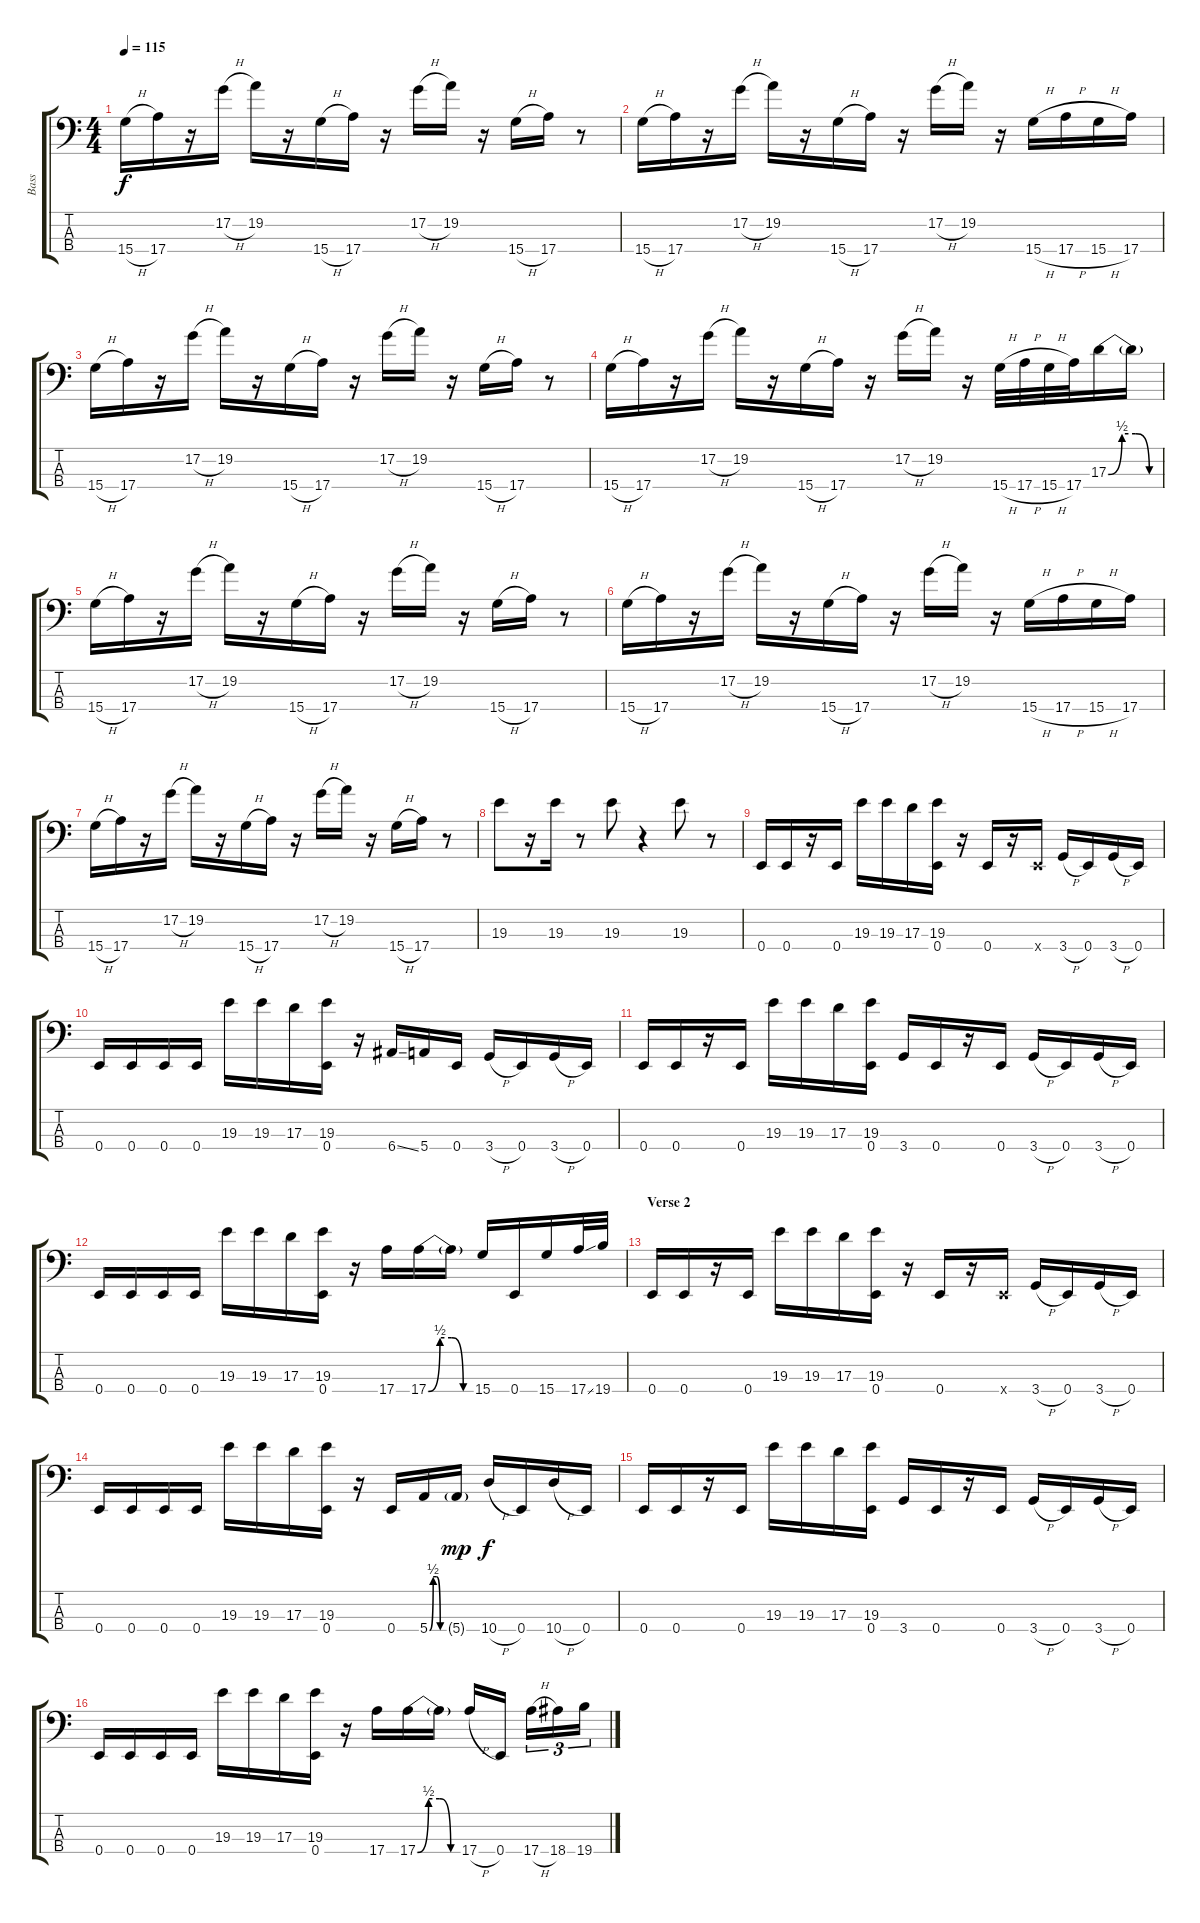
\track ("Bass" "Bass") {instrument electricbassfinger}
\staff {score tabs}
\tuning (G2 D2 A1 E1) {hide}
\ts (4 4)
\tempo 115
\clef f4
\ks c
15.4{h}.16{dy f} 17.4.16 r.16 17.2{h}.16 19.2.16 r.16 15.4{h}.16 17.4.16 r.16 17.2{h}.16 19.2.16 r.16 15.4{h}.16 17.4.16 r.8 |
15.4{h}.16 17.4.16 r.16 17.2{h}.16 19.2.16 r.16 15.4{h}.16 17.4.16 r.16 17.2{h}.16 19.2.16 r.16 15.4{h}.16 17.4{h}.16 15.4{h}.16 17.4.16 |
15.4{h}.16 17.4.16 r.16 17.2{h}.16 19.2.16 r.16 15.4{h}.16 17.4.16 r.16 17.2{h}.16 19.2.16 r.16 15.4{h}.16 17.4.16 r.8 |
15.4{h}.16 17.4.16 r.16 17.2{h}.16 19.2.16 r.16 15.4{h}.16 17.4.16 r.16 17.2{h}.16 19.2.16 r.16 15.4{h}.32 17.4{h}.32 15.4{h}.32 17.4.32 17.3{be (custom 0 0 15 2 30 2 45 0 60 0)}.16 17.3{t}.16 |
15.4{h}.16 17.4.16 r.16 17.2{h}.16 19.2.16 r.16 15.4{h}.16 17.4.16 r.16 17.2{h}.16 19.2.16 r.16 15.4{h}.16 17.4.16 r.8 |
15.4{h}.16 17.4.16 r.16 17.2{h}.16 19.2.16 r.16 15.4{h}.16 17.4.16 r.16 17.2{h}.16 19.2.16 r.16 15.4{h}.16 17.4{h}.16 15.4{h}.16 17.4.16 |
15.4{h}.16 17.4.16 r.16 17.2{h}.16 19.2.16 r.16 15.4{h}.16 17.4.16 r.16 17.2{h}.16 19.2.16 r.16 15.4{h}.16 17.4.16 r.8 |
19.3.8 r.16 19.3.16 r.8 19.3.8 r.4 19.3.8 r.8 |
0.4.16 0.4.16 r.16 0.4.16 19.3.16 19.3.16 17.3.16 (19.3 0.4).16 r.16 0.4.16 r.16 0.4{x}.16 3.4{h}.16 0.4.16 3.4{h}.16 0.4.16 |
0.4.16 0.4.16 0.4.16 0.4.16 19.3.16 19.3.16 17.3.16 (19.3 0.4).16 r.16 6.4{ss}.16 5.4.16 0.4.16 3.4{h}.16 0.4.16 3.4{h}.16 0.4.16 |
0.4.16 0.4.16 r.16 0.4.16 19.3.16 19.3.16 17.3.16 (19.3 0.4).16 3.4.16 0.4.16 r.16 0.4.16 3.4{h}.16 0.4.16 3.4{h}.16 0.4.16 |
0.4.16 0.4.16 0.4.16 0.4.16 19.3.16 19.3.16 17.3.16 (19.3 0.4).16 r.16 17.4.16 17.4{be (custom 0 0 15 2 30 2 45 0 60 0)}.16 17.4{t}.16 15.4.16 0.4.16 15.4.16 17.4{ss}.32 19.4.32 |
\section ("" "Verse 2")
0.4.16 0.4.16 r.16 0.4.16 19.3.16 19.3.16 17.3.16 (19.3 0.4).16 r.16 0.4.16 r.16 0.4{x}.16 3.4{h}.16 0.4.16 3.4{h}.16 0.4.16 |
0.4.16 0.4.16 0.4.16 0.4.16 19.3.16 19.3.16 17.3.16 (19.3 0.4).16 r.16 0.4.16 5.4{be (custom 0 0 15 2 30 2 45 0 60 0)}.16 5.4{g}.16{dy mp} 10.4{h}.16{dy f} 0.4.16 10.4{h}.16 0.4.16 |
0.4.16 0.4.16 r.16 0.4.16 19.3.16 19.3.16 17.3.16 (19.3 0.4).16 3.4.16 0.4.16 r.16 0.4.16 3.4{h}.16 0.4.16 3.4{h}.16 0.4.16 |
0.4.16 0.4.16 0.4.16 0.4.16 19.3.16 19.3.16 17.3.16 (19.3 0.4).16 r.16 17.4.16 17.4{be (custom 0 0 15 2 30 2 45 0 60 0)}.16 17.4{t}.16 17.4{h}.16 0.4.16 17.4{h}.16{tu (3 2)} 18.4.16{tu (3 2)} 19.4.16{tu (3 2)}
